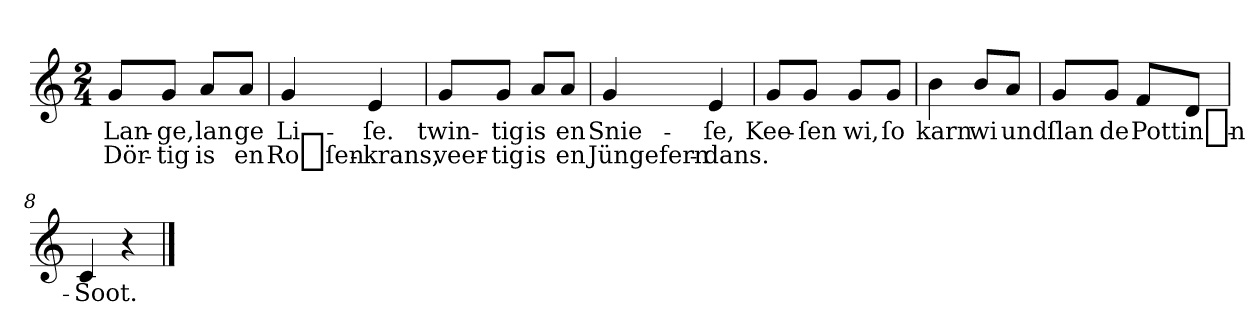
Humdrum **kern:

**kern	**text	**text
*part1	*part1	*part1
*staff1	*staff1	*staff1
*clefG2	*	*
*k[]	*	*
*C:	*	*
*M2/4	*	*
=1	=1	=1
8g/L	Lan-	Dör-
8g/J	-ge,	-tig
8a/L	lan	is
8a/J	ge	en
=2	=2	=2
4g	Li-	Ro_ſen-
4e	-ſe.	-krans,
=3	=3	=3
8g/L	twin-	veer-
8g/J	-tig	-tig
8a/L	is	is
8a/J	en	en
=4	=4	=4
4g	Snie-	Jüngefern-
4e	-ſe,	-dans.
=5	=5	=5
8g/L	Kee-	.
8g/J	-ſen	.
8g/L	wi,	.
8g/J	ſo	.
=6	=6	=6
4b	karn	.
8b/L	wi	.
8a/J	und	.
=7	=7	=7
8g/L	ſlan	.
8g/J	de	.
8f/L	Pott	.
8d/J	in_n-	.
=8	=8	=8
4c	-Soot.	.
4r	.	.
==	==	==
*-	*-	*-
